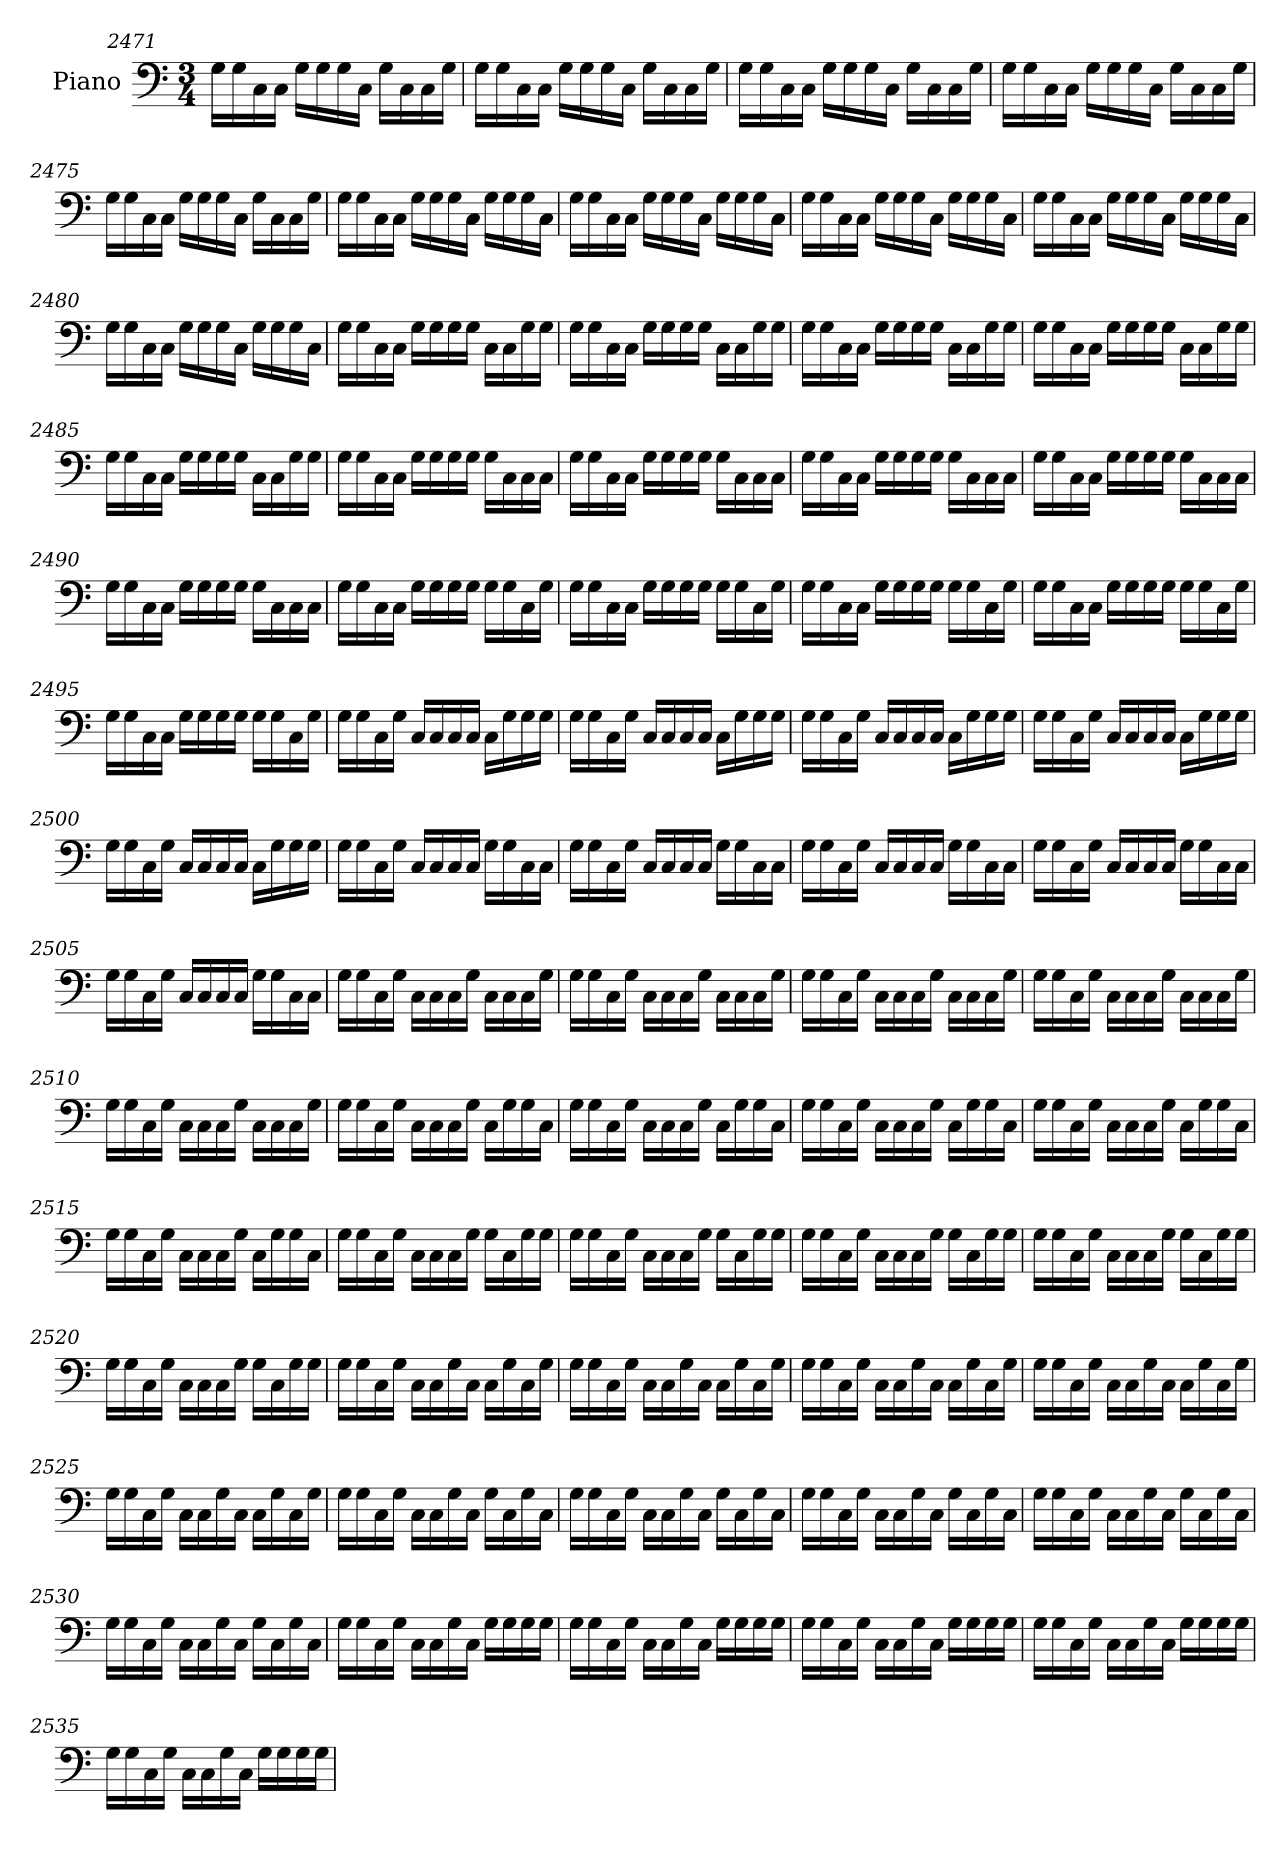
**kern
*part1
*staff1
*I"Piano
*I'Pno.
*clefF4
*k[]
*M3/4
=2471
16G\LL
16G\
16C\
16C\JJ
16G\LL
16G\
16G\
16C\JJ
16G\LL
16C\
16C\
16G\JJ
=2472
16G\LL
16G\
16C\
16C\JJ
16G\LL
16G\
16G\
16C\JJ
16G\LL
16C\
16C\
16G\JJ
!!LO:LB:g=z
=2473
16G\LL
16G\
16C\
16C\JJ
16G\LL
16G\
16G\
16C\JJ
16G\LL
16C\
16C\
16G\JJ
=2474
16G\LL
16G\
16C\
16C\JJ
16G\LL
16G\
16G\
16C\JJ
16G\LL
16C\
16C\
16G\JJ
=2475
16G\LL
16G\
16C\
16C\JJ
16G\LL
16G\
16G\
16C\JJ
16G\LL
16C\
16C\
16G\JJ
!!LO:LB:g=z
=2476
16G\LL
16G\
16C\
16C\JJ
16G\LL
16G\
16G\
16C\JJ
16G\LL
16G\
16G\
16C\JJ
=2477
16G\LL
16G\
16C\
16C\JJ
16G\LL
16G\
16G\
16C\JJ
16G\LL
16G\
16G\
16C\JJ
=2478
16G\LL
16G\
16C\
16C\JJ
16G\LL
16G\
16G\
16C\JJ
16G\LL
16G\
16G\
16C\JJ
!!LO:LB:g=z
=2479
16G\LL
16G\
16C\
16C\JJ
16G\LL
16G\
16G\
16C\JJ
16G\LL
16G\
16G\
16C\JJ
=2480
16G\LL
16G\
16C\
16C\JJ
16G\LL
16G\
16G\
16C\JJ
16G\LL
16G\
16G\
16C\JJ
=2481
16G\LL
16G\
16C\
16C\JJ
16G\LL
16G\
16G\
16G\JJ
16C\LL
16C\
16G\
16G\JJ
!!LO:PB:g=z
=2482
16G\LL
16G\
16C\
16C\JJ
16G\LL
16G\
16G\
16G\JJ
16C\LL
16C\
16G\
16G\JJ
=2483
16G\LL
16G\
16C\
16C\JJ
16G\LL
16G\
16G\
16G\JJ
16C\LL
16C\
16G\
16G\JJ
=2484
16G\LL
16G\
16C\
16C\JJ
16G\LL
16G\
16G\
16G\JJ
16C\LL
16C\
16G\
16G\JJ
!!LO:LB:g=z
=2485
16G\LL
16G\
16C\
16C\JJ
16G\LL
16G\
16G\
16G\JJ
16C\LL
16C\
16G\
16G\JJ
=2486
16G\LL
16G\
16C\
16C\JJ
16G\LL
16G\
16G\
16G\JJ
16G\LL
16C\
16C\
16C\JJ
=2487
16G\LL
16G\
16C\
16C\JJ
16G\LL
16G\
16G\
16G\JJ
16G\LL
16C\
16C\
16C\JJ
!!LO:LB:g=z
=2488
16G\LL
16G\
16C\
16C\JJ
16G\LL
16G\
16G\
16G\JJ
16G\LL
16C\
16C\
16C\JJ
=2489
16G\LL
16G\
16C\
16C\JJ
16G\LL
16G\
16G\
16G\JJ
16G\LL
16C\
16C\
16C\JJ
=2490
16G\LL
16G\
16C\
16C\JJ
16G\LL
16G\
16G\
16G\JJ
16G\LL
16C\
16C\
16C\JJ
!!LO:LB:g=z
=2491
16G\LL
16G\
16C\
16C\JJ
16G\LL
16G\
16G\
16G\JJ
16G\LL
16G\
16C\
16G\JJ
=2492
16G\LL
16G\
16C\
16C\JJ
16G\LL
16G\
16G\
16G\JJ
16G\LL
16G\
16C\
16G\JJ
=2493
16G\LL
16G\
16C\
16C\JJ
16G\LL
16G\
16G\
16G\JJ
16G\LL
16G\
16C\
16G\JJ
!!LO:LB:g=z
=2494
16G\LL
16G\
16C\
16C\JJ
16G\LL
16G\
16G\
16G\JJ
16G\LL
16G\
16C\
16G\JJ
=2495
16G\LL
16G\
16C\
16C\JJ
16G\LL
16G\
16G\
16G\JJ
16G\LL
16G\
16C\
16G\JJ
=2496
16G\LL
16G\
16C\
16G\JJ
16C/LL
16C/
16C/
16C/JJ
16C\LL
16G\
16G\
16G\JJ
!!LO:LB:g=z
=2497
16G\LL
16G\
16C\
16G\JJ
16C/LL
16C/
16C/
16C/JJ
16C\LL
16G\
16G\
16G\JJ
=2498
16G\LL
16G\
16C\
16G\JJ
16C/LL
16C/
16C/
16C/JJ
16C\LL
16G\
16G\
16G\JJ
=2499
16G\LL
16G\
16C\
16G\JJ
16C/LL
16C/
16C/
16C/JJ
16C\LL
16G\
16G\
16G\JJ
!!LO:LB:g=z
=2500
16G\LL
16G\
16C\
16G\JJ
16C/LL
16C/
16C/
16C/JJ
16C\LL
16G\
16G\
16G\JJ
=2501
16G\LL
16G\
16C\
16G\JJ
16C/LL
16C/
16C/
16C/JJ
16G\LL
16G\
16C\
16C\JJ
=2502
16G\LL
16G\
16C\
16G\JJ
16C/LL
16C/
16C/
16C/JJ
16G\LL
16G\
16C\
16C\JJ
!!LO:LB:g=z
=2503
16G\LL
16G\
16C\
16G\JJ
16C/LL
16C/
16C/
16C/JJ
16G\LL
16G\
16C\
16C\JJ
=2504
16G\LL
16G\
16C\
16G\JJ
16C/LL
16C/
16C/
16C/JJ
16G\LL
16G\
16C\
16C\JJ
=2505
16G\LL
16G\
16C\
16G\JJ
16C/LL
16C/
16C/
16C/JJ
16G\LL
16G\
16C\
16C\JJ
!!LO:LB:g=z
=2506
16G\LL
16G\
16C\
16G\JJ
16C\LL
16C\
16C\
16G\JJ
16C\LL
16C\
16C\
16G\JJ
=2507
16G\LL
16G\
16C\
16G\JJ
16C\LL
16C\
16C\
16G\JJ
16C\LL
16C\
16C\
16G\JJ
=2508
16G\LL
16G\
16C\
16G\JJ
16C\LL
16C\
16C\
16G\JJ
16C\LL
16C\
16C\
16G\JJ
!!LO:LB:g=z
=2509
16G\LL
16G\
16C\
16G\JJ
16C\LL
16C\
16C\
16G\JJ
16C\LL
16C\
16C\
16G\JJ
=2510
16G\LL
16G\
16C\
16G\JJ
16C\LL
16C\
16C\
16G\JJ
16C\LL
16C\
16C\
16G\JJ
=2511
16G\LL
16G\
16C\
16G\JJ
16C\LL
16C\
16C\
16G\JJ
16C\LL
16G\
16G\
16C\JJ
!!LO:LB:g=z
=2512
16G\LL
16G\
16C\
16G\JJ
16C\LL
16C\
16C\
16G\JJ
16C\LL
16G\
16G\
16C\JJ
=2513
16G\LL
16G\
16C\
16G\JJ
16C\LL
16C\
16C\
16G\JJ
16C\LL
16G\
16G\
16C\JJ
=2514
16G\LL
16G\
16C\
16G\JJ
16C\LL
16C\
16C\
16G\JJ
16C\LL
16G\
16G\
16C\JJ
!!LO:PB:g=z
=2515
16G\LL
16G\
16C\
16G\JJ
16C\LL
16C\
16C\
16G\JJ
16C\LL
16G\
16G\
16C\JJ
=2516
16G\LL
16G\
16C\
16G\JJ
16C\LL
16C\
16C\
16G\JJ
16G\LL
16C\
16G\
16G\JJ
=2517
16G\LL
16G\
16C\
16G\JJ
16C\LL
16C\
16C\
16G\JJ
16G\LL
16C\
16G\
16G\JJ
!!LO:LB:g=z
=2518
16G\LL
16G\
16C\
16G\JJ
16C\LL
16C\
16C\
16G\JJ
16G\LL
16C\
16G\
16G\JJ
=2519
16G\LL
16G\
16C\
16G\JJ
16C\LL
16C\
16C\
16G\JJ
16G\LL
16C\
16G\
16G\JJ
=2520
16G\LL
16G\
16C\
16G\JJ
16C\LL
16C\
16C\
16G\JJ
16G\LL
16C\
16G\
16G\JJ
!!LO:LB:g=z
=2521
16G\LL
16G\
16C\
16G\JJ
16C\LL
16C\
16G\
16C\JJ
16C\LL
16G\
16C\
16G\JJ
=2522
16G\LL
16G\
16C\
16G\JJ
16C\LL
16C\
16G\
16C\JJ
16C\LL
16G\
16C\
16G\JJ
=2523
16G\LL
16G\
16C\
16G\JJ
16C\LL
16C\
16G\
16C\JJ
16C\LL
16G\
16C\
16G\JJ
!!LO:LB:g=z
=2524
16G\LL
16G\
16C\
16G\JJ
16C\LL
16C\
16G\
16C\JJ
16C\LL
16G\
16C\
16G\JJ
=2525
16G\LL
16G\
16C\
16G\JJ
16C\LL
16C\
16G\
16C\JJ
16C\LL
16G\
16C\
16G\JJ
=2526
16G\LL
16G\
16C\
16G\JJ
16C\LL
16C\
16G\
16C\JJ
16G\LL
16C\
16G\
16C\JJ
!!LO:LB:g=z
=2527
16G\LL
16G\
16C\
16G\JJ
16C\LL
16C\
16G\
16C\JJ
16G\LL
16C\
16G\
16C\JJ
=2528
16G\LL
16G\
16C\
16G\JJ
16C\LL
16C\
16G\
16C\JJ
16G\LL
16C\
16G\
16C\JJ
=2529
16G\LL
16G\
16C\
16G\JJ
16C\LL
16C\
16G\
16C\JJ
16G\LL
16C\
16G\
16C\JJ
!!LO:LB:g=z
=2530
16G\LL
16G\
16C\
16G\JJ
16C\LL
16C\
16G\
16C\JJ
16G\LL
16C\
16G\
16C\JJ
=2531
16G\LL
16G\
16C\
16G\JJ
16C\LL
16C\
16G\
16C\JJ
16G\LL
16G\
16G\
16G\JJ
=2532
16G\LL
16G\
16C\
16G\JJ
16C\LL
16C\
16G\
16C\JJ
16G\LL
16G\
16G\
16G\JJ
!!LO:LB:g=z
=2533
16G\LL
16G\
16C\
16G\JJ
16C\LL
16C\
16G\
16C\JJ
16G\LL
16G\
16G\
16G\JJ
=2534
16G\LL
16G\
16C\
16G\JJ
16C\LL
16C\
16G\
16C\JJ
16G\LL
16G\
16G\
16G\JJ
=2535
16G\LL
16G\
16C\
16G\JJ
16C\LL
16C\
16G\
16C\JJ
16G\LL
16G\
16G\
16G\JJ
=
*-
